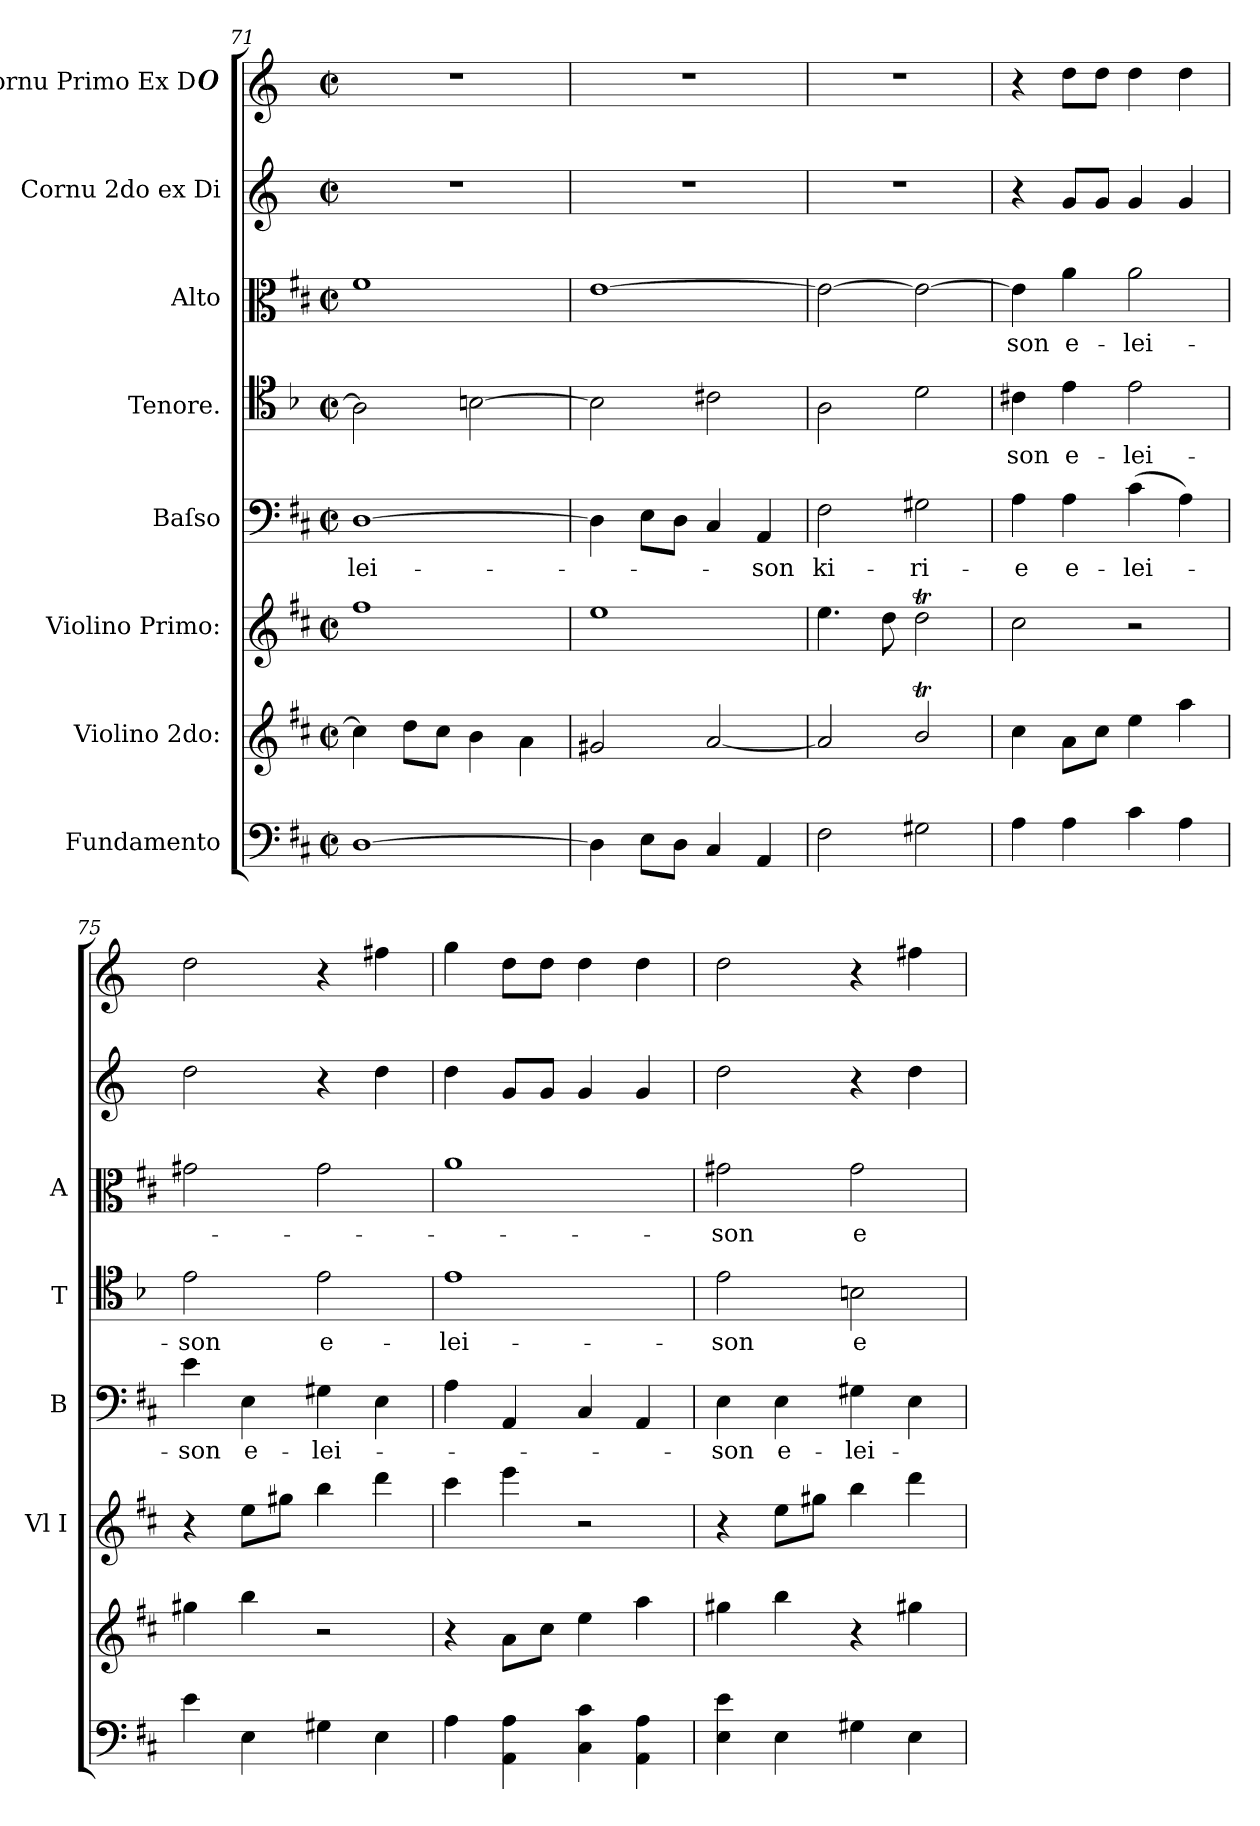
**kern	**kern	**kern	**kern	**text	**kern	**text	**kern	**text	**kern	**kern
*part8	*part7	*part6	*part5	*part5	*part4	*part4	*part3	*part3	*part2	*part1
*staff8	*staff7	*staff6	*staff5	*staff5	*staff4	*staff4	*staff3	*staff3	*staff2	*staff1
*I"Fundamento	*I"Violino 2do:	*I"Violino Primo:	*I"Baſso	*	*I"Tenore.	*	*I"Alto	*	*I"Cornu 2do ex Di	*I"Cornu Primo Ex D#
*	*	*I'Vl I	*I'B	*	*I'T	*	*I'A	*	*	*
*clefF4	*clefG2	*clefG2	*clefF4	*	*clefC4	*	*clefC3	*	*clefG2	*clefG2
*	*	*	*	*	*	*	*	*	*ITrd6c10	*ITrd6c10
*k[f#c#]	*k[f#c#]	*k[f#c#]	*k[f#c#]	*	*k[b-]	*	*k[f#c#]	*	*k[f#c#]	*k[f#c#]
*M2/2	*M2/2	*M2/2	*M2/2	*	*M2/2	*	*M2/2	*	*M2/2	*M2/2
*met(c|)	*met(c|)	*met(c|)	*met(c|)	*	*met(c|)	*	*met(c|)	*	*met(c|)	*met(c|)
=71	=71	=71	=71	=71	=71	=71	=71	=71	=71	=71
[1D	4cc#\]	1ff#	[1D	-lei-	2A\]	.	1f#	.	1r	1r
.	8dd\L	.	.	.	.	.	.	.	.	.
.	8cc#\J	.	.	.	.	.	.	.	.	.
.	4b\	.	.	.	[2B\	.	.	.	.	.
.	4a\	.	.	.	.	.	.	.	.	.
=72	=72	=72	=72	=72	=72	=72	=72	=72	=72	=72
4D\]	2g#X/	1ee	4D\]	.	2B\]	.	[1e	.	1r	1r
8E\L	.	.	8E\L	.	.	.	.	.	.	.
8D\J	.	.	8D\J	.	.	.	.	.	.	.
4C#/	[2a/	.	4C#/	.	2c#\	.	.	.	.	.
4AA/	.	.	4AA/	-son	.	.	.	.	.	.
=73	=73	=73	=73	=73	=73	=73	=73	=73	=73	=73
2F#\	2a/]	4.ee\	2F#\	ki-	2A\	.	2e\_	.	1r	1r
.	.	8dd\	.	.	.	.	.	.	.	.
2G#X\	2bT/	2ddT\	2G#X\	-ri-	2d\	.	2e\_	.	.	.
=74	=74	=74	=74	=74	=74	=74	=74	=74	=74	=74
4A\	4cc#\	2cc#\	4A\	-e	4c#\	-son	4e\]	-son	4r	4r
4A\	8a\L	.	4A\	e-	4e\	e-	4a\	e-	8A/L	8e\L
.	8cc#\J	.	.	.	.	.	.	.	8A/J	8e\J
4c#\	4ee\	2r	(4c#\	-lei-	2e\	-lei-	2a\	-lei-	4A/	4e\
4A\	4aa\	.	4A\)	.	.	.	.	.	4A/	4e\
=75	=75	=75	=75	=75	=75	=75	=75	=75	=75	=75
4e\	4gg#X\	4r	4e\	-son	2e\	-son	2g#X\	.	2e\	2e\
4E\	4bb\	8ee\L	4E\	e-	.	.	.	.	.	.
.	.	8gg#X\J	.	.	.	.	.	.	.	.
4G#X\	2r	4bb\	4G#X\	-lei-	2e\	e-	2g#\	.	4r	4r
4E\	.	4ddd\	4E\	.	.	.	.	.	4e\	4g#X\
=76	=76	=76	=76	=76	=76	=76	=76	=76	=76	=76
4A\	4r	4ccc#\	4A\	.	1e	-lei-	1a	.	4e\	4a\
4AA\ 4A\	8a\L	4eee\	4AA/	.	.	.	.	.	8A/L	8e\L
.	8cc#\J	.	.	.	.	.	.	.	8A/J	8e\J
4C#\ 4c#\	4ee\	2r	4C#/	.	.	.	.	.	4A/	4e\
4AA\ 4A\	4aa\	.	4AA/	.	.	.	.	.	4A/	4e\
=77	=77	=77	=77	=77	=77	=77	=77	=77	=77	=77
4E\ 4e\	4gg#X\	4r	4E\	-son	2e\	-son	2g#X\	-son	2e\	2e\
4E\	4bb\	8ee\L	4E\	e-	.	.	.	.	.	.
.	.	8gg#X\J	.	.	.	.	.	.	.	.
4G#X\	4r	4bb\	4G#X\	-lei-	2B\	e-	2g#\	e-	4r	4r
4E\	4gg#X\	4ddd\	4E\	.	.	.	.	.	4e\	4g#X\
=	=	=	=	=	=	=	=	=	=	=
*-	*-	*-	*-	*-	*-	*-	*-	*-	*-	*-
